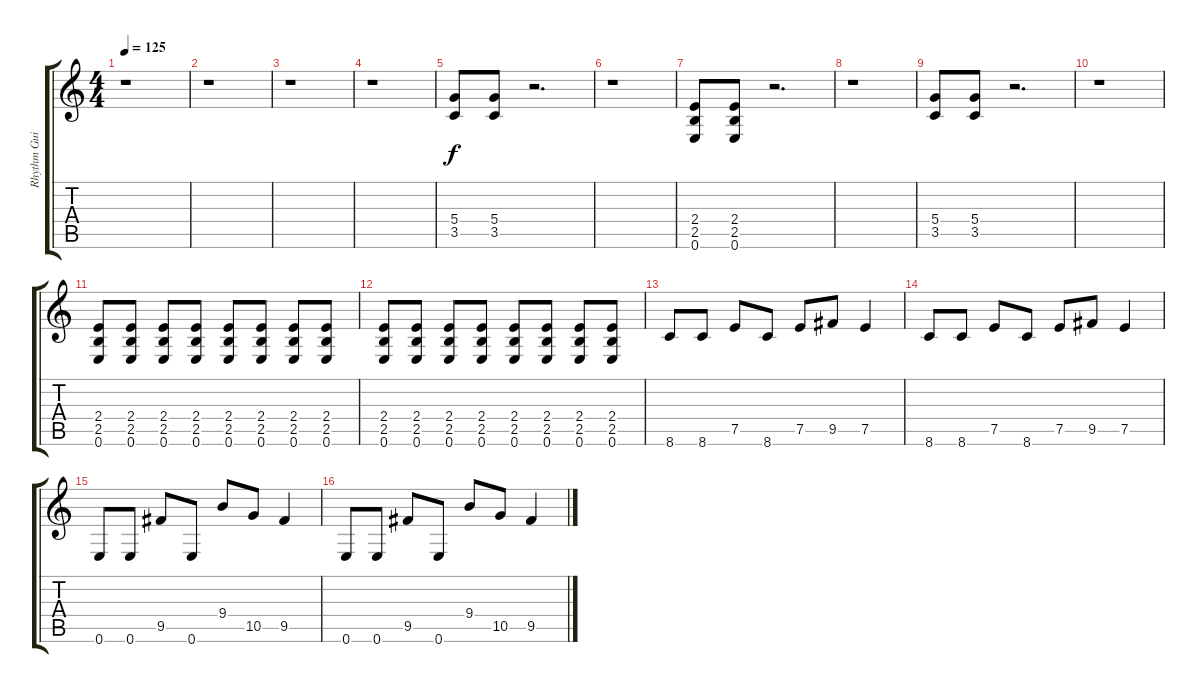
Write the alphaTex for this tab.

\track ("Rhythm Guitar" "Rhythm Gui") {instrument distortionguitar}
\staff {score tabs}
\tuning (E4 B3 G3 D3 A2 E2) {hide}
\ts (4 4)
\tempo 125
\clef g2
\ks c
r.1{dy f} |
r.1 |
r.1 |
r.1 |
(5.4 3.5).8{volume 13} (5.4 3.5).8 r.2{d} |
r.1 |
(2.4 2.5 0.6).8 (2.4 2.5 0.6).8 r.2{d} |
r.1 |
(5.4 3.5).8 (5.4 3.5).8 r.2{d} |
r.1 |
(2.4 2.5 0.6).8 (2.4 2.5 0.6).8 (2.4 2.5 0.6).8 (2.4 2.5 0.6).8 (2.4 2.5 0.6).8 (2.4 2.5 0.6).8 (2.4 2.5 0.6).8 (2.4 2.5 0.6).8 |
(2.4 2.5 0.6).8 (2.4 2.5 0.6).8 (2.4 2.5 0.6).8 (2.4 2.5 0.6).8 (2.4 2.5 0.6).8 (2.4 2.5 0.6).8 (2.4 2.5 0.6).8 (2.4 2.5 0.6).8 |
8.6.8 8.6.8 7.5.8 8.6.8 7.5.8 9.5.8 7.5.4 |
8.6.8 8.6.8 7.5.8 8.6.8 7.5.8 9.5.8 7.5.4 |
0.6.8 0.6.8 9.5.8 0.6.8 9.4.8 10.5.8 9.5.4 |
0.6.8 0.6.8 9.5.8 0.6.8 9.4.8 10.5.8 9.5.4
